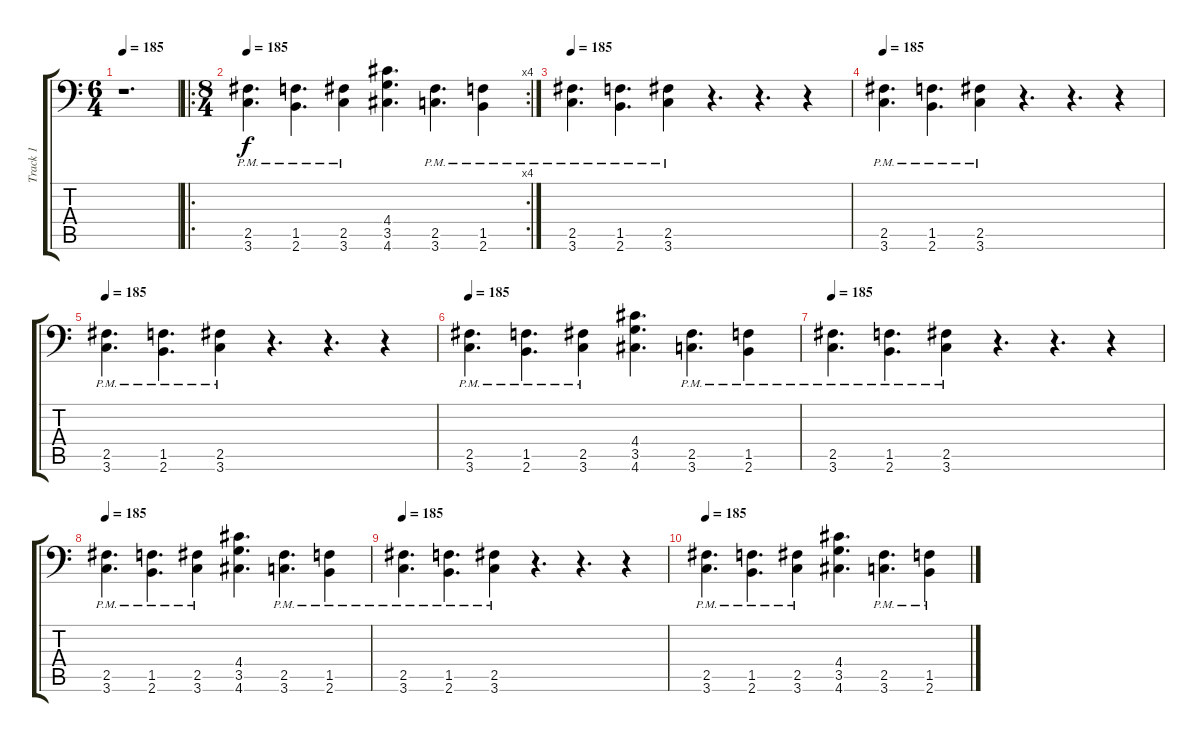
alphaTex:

\track ("Track 1" "Track 1") {instrument overdrivenguitar}
\staff {score tabs}
\tuning (B3 Gb3 D3 A2 E2 A1) {hide}
\ts (6 4)
\tempo 185
\clef f4
\ks c
r.1{d dy f} |
\ro
\rc 4
\ts (8 4)
\tempo 185
(2.5{pm} 3.6{pm}).4{d} (1.5{pm} 2.6{pm}).4{d} (2.5{pm} 3.6{pm}).4 (4.4 3.5 4.6).4{d} (2.5{pm} 3.6{pm}).4{d} (1.5{pm} 2.6{pm}).4 |
\tempo 185
(2.5{pm} 3.6{pm}).4{d} (1.5{pm} 2.6{pm}).4{d} (2.5{pm} 3.6{pm}).4 r.4{d} r.4{d} r.4 |
\tempo 185
(2.5{pm} 3.6{pm}).4{d} (1.5{pm} 2.6{pm}).4{d} (2.5{pm} 3.6{pm}).4 r.4{d} r.4{d} r.4 |
\tempo 185
(2.5{pm} 3.6{pm}).4{d} (1.5{pm} 2.6{pm}).4{d} (2.5{pm} 3.6{pm}).4 r.4{d} r.4{d} r.4 |
\tempo 185
(2.5{pm} 3.6{pm}).4{d} (1.5{pm} 2.6{pm}).4{d} (2.5{pm} 3.6{pm}).4 (4.4 3.5 4.6).4{d} (2.5{pm} 3.6{pm}).4{d} (1.5{pm} 2.6{pm}).4 |
\tempo 185
(2.5{pm} 3.6{pm}).4{d} (1.5{pm} 2.6{pm}).4{d} (2.5{pm} 3.6{pm}).4 r.4{d} r.4{d} r.4 |
\tempo 185
(2.5{pm} 3.6{pm}).4{d} (1.5{pm} 2.6{pm}).4{d} (2.5{pm} 3.6{pm}).4 (4.4 3.5 4.6).4{d} (2.5{pm} 3.6{pm}).4{d} (1.5{pm} 2.6{pm}).4 |
\tempo 185
(2.5{pm} 3.6{pm}).4{d} (1.5{pm} 2.6{pm}).4{d} (2.5{pm} 3.6{pm}).4 r.4{d} r.4{d} r.4 |
\tempo 185
(2.5{pm} 3.6{pm}).4{d} (1.5{pm} 2.6{pm}).4{d} (2.5{pm} 3.6{pm}).4 (4.4 3.5 4.6).4{d} (2.5{pm} 3.6{pm}).4{d} (1.5{pm} 2.6{pm}).4
